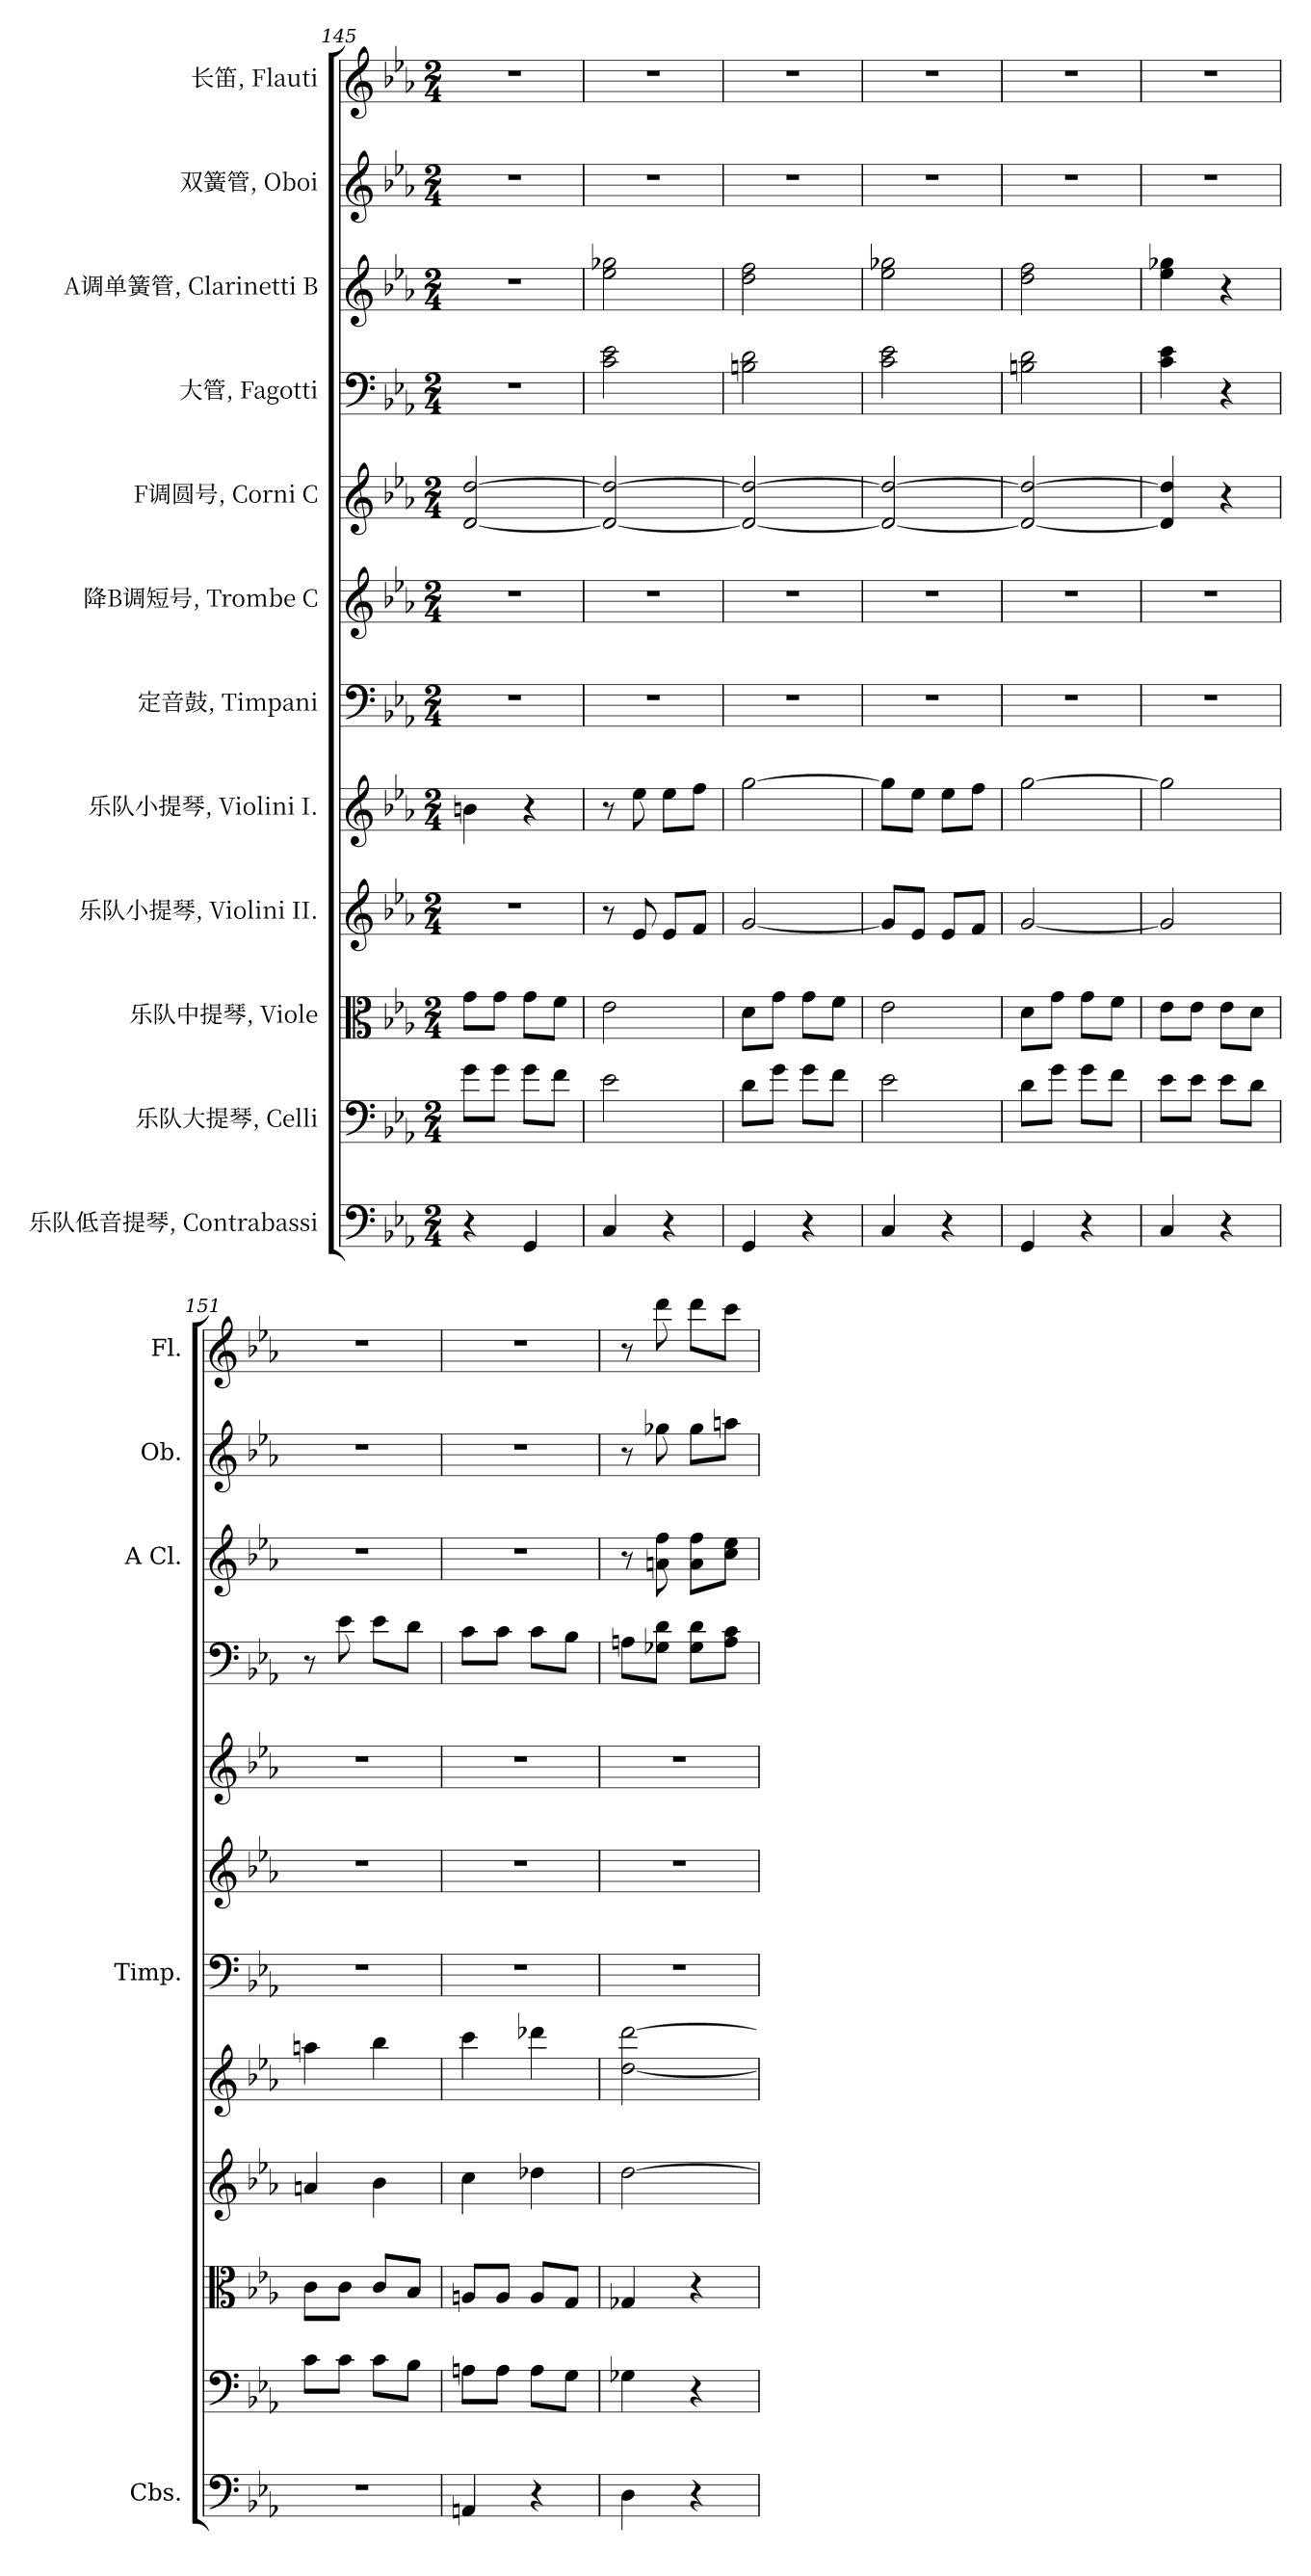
**kern	**kern	**kern	**kern	**kern	**kern	**kern	**kern	**kern	**kern	**kern	**kern
*part12	*part11	*part10	*part9	*part8	*part7	*part6	*part5	*part4	*part3	*part2	*part1
*staff12	*staff11	*staff10	*staff9	*staff8	*staff7	*staff6	*staff5	*staff4	*staff3	*staff2	*staff1
*I"乐队低音提琴, Contrabassi	*I"乐队大提琴, Celli	*I"乐队中提琴, Viole	*I"乐队小提琴, Violini II.	*I"乐队小提琴, Violini I.	*I"定音鼓, Timpani	*I"降B调短号, Trombe C	*I"F调圆号, Corni C	*I"大管, Fagotti	*I"A调单簧管, Clarinetti B	*I"双簧管, Oboi	*I"长笛, Flauti
*I'Cbs.	*	*	*	*	*I'Timp.	*	*	*	*I'A Cl.	*I'Ob.	*I'Fl.
*clefF4	*clefF4	*clefC3	*clefG2	*clefG2	*clefF4	*clefG2	*clefG2	*clefF4	*clefG2	*clefG2	*clefG2
*ITrd7c12	*	*	*	*	*	*ITrd1c2	*ITrd4c7	*	*ITrd2c3	*	*
*k[b-e-a-]	*k[b-e-a-]	*k[b-e-a-]	*k[b-e-a-]	*k[b-e-a-]	*k[b-e-a-]	*k[b-e-a-d-g-]	*k[b-e-a-d-]	*k[b-e-a-]	*k[]	*k[b-e-a-]	*k[b-e-a-]
*M2/4	*M2/4	*M2/4	*M2/4	*M2/4	*M2/4	*M2/4	*M2/4	*M2/4	*M2/4	*M2/4	*M2/4
=145	=145	=145	=145	=145	=145	=145	=145	=145	=145	=145	=145
4r	8g\L	8g\L	2r	4bn\	2r	2r	[2G/ [2g/	2r	2r	2r	2r
.	8g\J	8g\J	.	.	.	.	.	.	.	.	.
4GGG/	8g\L	8g\L	.	4r	.	.	.	.	.	.	.
.	8f\J	8f\J	.	.	.	.	.	.	.	.	.
=146	=146	=146	=146	=146	=146	=146	=146	=146	=146	=146	=146
4CC/	2e-\	2e-\	8r	8r	2r	2r	2G/_ 2g/_	2c\ 2e-\	2cc\ 2ee-X\	2r	2r
.	.	.	8e-/	8ee-\	.	.	.	.	.	.	.
4r	.	.	8e-/L	8ee-\L	.	.	.	.	.	.	.
.	.	.	8f/J	8ff\J	.	.	.	.	.	.	.
=147	=147	=147	=147	=147	=147	=147	=147	=147	=147	=147	=147
4GGG/	8d\L	8d\L	[2g/	[2gg\	2r	2r	2G/_ 2g/_	2Bn\ 2d\	2b\ 2dd\	2r	2r
.	8g\J	8g\J	.	.	.	.	.	.	.	.	.
4r	8g\L	8g\L	.	.	.	.	.	.	.	.	.
.	8f\J	8f\J	.	.	.	.	.	.	.	.	.
=148	=148	=148	=148	=148	=148	=148	=148	=148	=148	=148	=148
4CC/	2e-\	2e-\	8g/L]	8gg\L]	2r	2r	2G/_ 2g/_	2c\ 2e-\	2cc\ 2ee-X\	2r	2r
.	.	.	8e-/J	8ee-\J	.	.	.	.	.	.	.
4r	.	.	8e-/L	8ee-\L	.	.	.	.	.	.	.
.	.	.	8f/J	8ff\J	.	.	.	.	.	.	.
=149	=149	=149	=149	=149	=149	=149	=149	=149	=149	=149	=149
4GGG/	8d\L	8d\L	[2g/	[2gg\	2r	2r	2G/_ 2g/_	2Bn\ 2d\	2b\ 2dd\	2r	2r
.	8g\J	8g\J	.	.	.	.	.	.	.	.	.
4r	8g\L	8g\L	.	.	.	.	.	.	.	.	.
.	8f\J	8f\J	.	.	.	.	.	.	.	.	.
!!LO:PB:g=z
=150	=150	=150	=150	=150	=150	=150	=150	=150	=150	=150	=150
4CC/	8e-\L	8e-\L	2g/]	2gg\]	2r	2r	4G/] 4g/]	4c\ 4e-\	4cc\ 4ee-X\	2r	2r
.	8e-\J	8e-\J	.	.	.	.	.	.	.	.	.
4r	8e-\L	8e-\L	.	.	.	.	4r	4r	4r	.	.
.	8d\J	8d\J	.	.	.	.	.	.	.	.	.
=151	=151	=151	=151	=151	=151	=151	=151	=151	=151	=151	=151
2r	8c\L	8c\L	4an/	4aan\	2r	2r	2r	8r	2r	2r	2r
.	8c\J	8c\J	.	.	.	.	.	8e-\	.	.	.
.	8c\L	8c/L	4b-\	4bb-\	.	.	.	8e-\L	.	.	.
.	8B-\J	8B-/J	.	.	.	.	.	8d\J	.	.	.
=152	=152	=152	=152	=152	=152	=152	=152	=152	=152	=152	=152
4AAAn/	8An\L	8An/L	4cc\	4ccc\	2r	2r	2r	8c\L	2r	2r	2r
.	8A\J	8A/J	.	.	.	.	.	8c\J	.	.	.
4r	8A\L	8A/L	4dd-X\	4ddd-X\	.	.	.	8c\L	.	.	.
.	8G\J	8G/J	.	.	.	.	.	8B-\J	.	.	.
=153	=153	=153	=153	=153	=153	=153	=153	=153	=153	=153	=153
4DD\	4G-X\	4G-X/	[2dd\	[2dd\ [2ddd\	2r	2r	2r	8An\L	8r	8r	8r
.	.	.	.	.	.	.	.	8G-X\ 8d\J	8f#X\ 8dd\	8gg-X\	8ddd\
4r	4r	4r	.	.	.	.	.	8G-\ 8d\L	8f#\ 8dd\L	8gg-\L	8ddd\L
.	.	.	.	.	.	.	.	8A\ 8c\J	8a\ 8cc\J	8aan\J	8ccc\J
=	=	=	=	=	=	=	=	=	=	=	=
*-	*-	*-	*-	*-	*-	*-	*-	*-	*-	*-	*-
